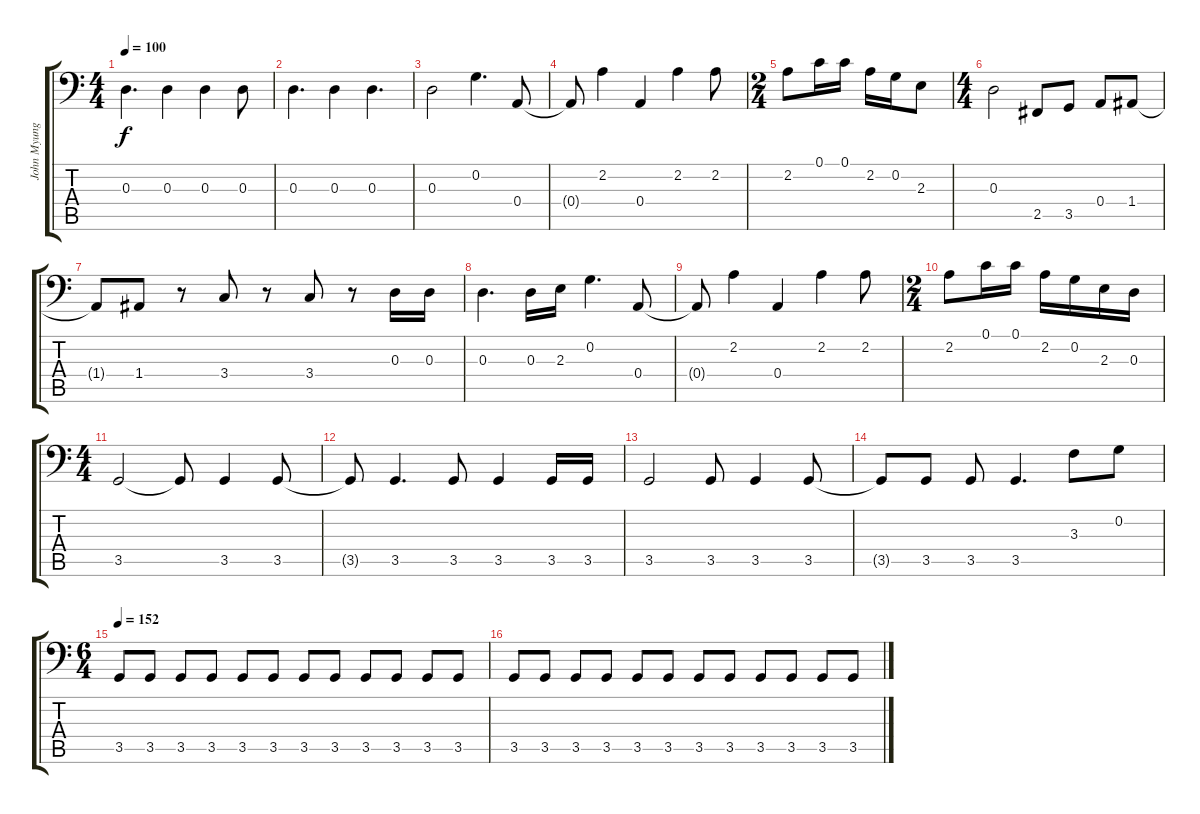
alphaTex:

\track ("John Myung (Bass)" "John Myung") {instrument electricbassfinger}
\staff {score tabs}
\tuning (C3 G2 D2 A1 E1 B0) {hide}
\ts (4 4)
\tempo 100
\clef f4
\ks c
0.3.4{d dy f} 0.3.4 0.3.4 0.3.8 |
0.3.4{d} 0.3.4 0.3.4{d} |
0.3.2 0.2.4{d} 0.4.8 |
0.4{t}.8 2.2.4 0.4.4 2.2.4 2.2.8 |
\ts (2 4)
2.2.8 0.1.16 0.1.16 2.2.16 0.2.16 2.3.8 |
\ts (4 4)
0.3.2 2.5.8 3.5.8 0.4.8 1.4.8 |
1.4{t}.8 1.4.8 r.8 3.4.8 r.8 3.4.8 r.8 0.3.16 0.3.16 |
0.3.4{d} 0.3.16 2.3.16 0.2.4{d} 0.4.8 |
0.4{t}.8 2.2.4 0.4.4 2.2.4 2.2.8 |
\ts (2 4)
2.2.8 0.1.16 0.1.16 2.2.16 0.2.16 2.3.16 0.3.16 |
\ts (4 4)
3.5.2 3.5{t}.8 3.5.4 3.5.8 |
3.5{t}.8 3.5.4{d} 3.5.8 3.5.4 3.5.16 3.5.16 |
3.5.2 3.5.8 3.5.4 3.5.8 |
3.5{t}.8 3.5.8 3.5.8 3.5.4{d} 3.3.8 0.2.8 |
\ts (6 4)
\tempo 152
3.5.8 3.5.8 3.5.8 3.5.8 3.5.8 3.5.8 3.5.8 3.5.8 3.5.8 3.5.8 3.5.8 3.5.8 |
3.5.8 3.5.8 3.5.8 3.5.8 3.5.8 3.5.8 3.5.8 3.5.8 3.5.8 3.5.8 3.5.8 3.5.8
